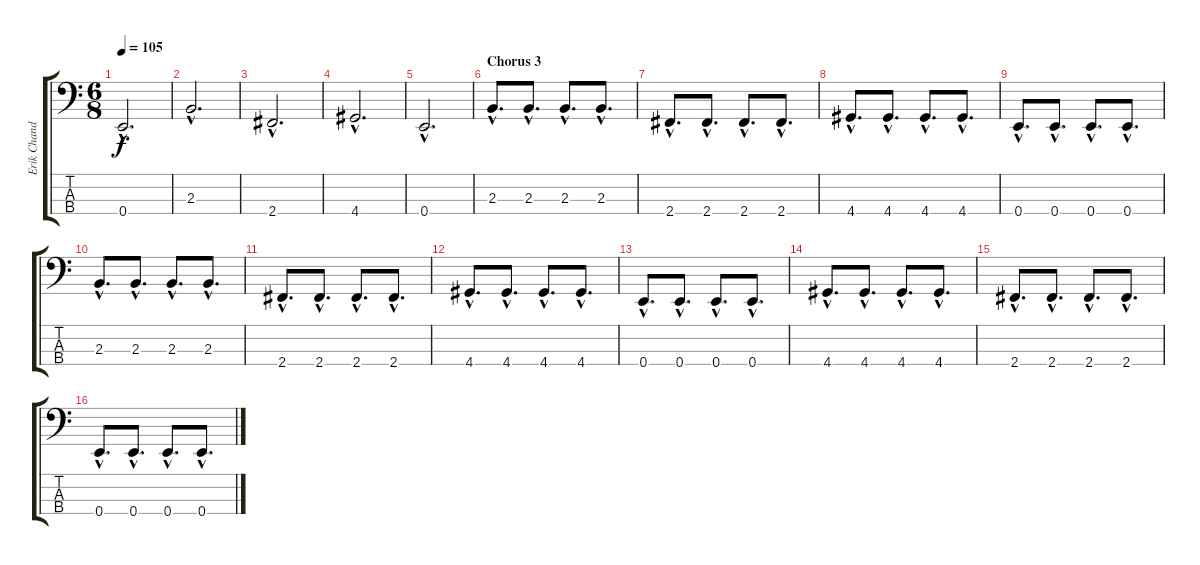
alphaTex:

\track ("Erik Chandler - Bass" "Erik Chand") {instrument electricbassfinger}
\staff {score tabs}
\tuning (G2 D2 A1 E1) {hide}
\ts (6 8)
\tempo 105
\clef f4
\ks c
0.4{hac}.2{d dy f} |
2.3{hac}.2{d} |
2.4{hac}.2{d} |
4.4{hac}.2{d} |
0.4{hac}.2{d} |
\section ("" "Chorus 3")
2.3{hac}.8{d} 2.3{hac}.8{d} 2.3{hac}.8{d} 2.3{hac}.8{d} |
2.4{hac}.8{d} 2.4{hac}.8{d} 2.4{hac}.8{d} 2.4{hac}.8{d} |
4.4{hac}.8{d} 4.4{hac}.8{d} 4.4{hac}.8{d} 4.4{hac}.8{d} |
0.4{hac}.8{d} 0.4{hac}.8{d} 0.4{hac}.8{d} 0.4{hac}.8{d} |
2.3{hac}.8{d} 2.3{hac}.8{d} 2.3{hac}.8{d} 2.3{hac}.8{d} |
2.4{hac}.8{d} 2.4{hac}.8{d} 2.4{hac}.8{d} 2.4{hac}.8{d} |
4.4{hac}.8{d} 4.4{hac}.8{d} 4.4{hac}.8{d} 4.4{hac}.8{d} |
0.4{hac}.8{d} 0.4{hac}.8{d} 0.4{hac}.8{d} 0.4{hac}.8{d} |
4.4{hac}.8{d} 4.4{hac}.8{d} 4.4{hac}.8{d} 4.4{hac}.8{d} |
2.4{hac}.8{d} 2.4{hac}.8{d} 2.4{hac}.8{d} 2.4{hac}.8{d} |
0.4{hac}.8{d} 0.4{hac}.8{d} 0.4{hac}.8{d} 0.4{hac}.8{d}
